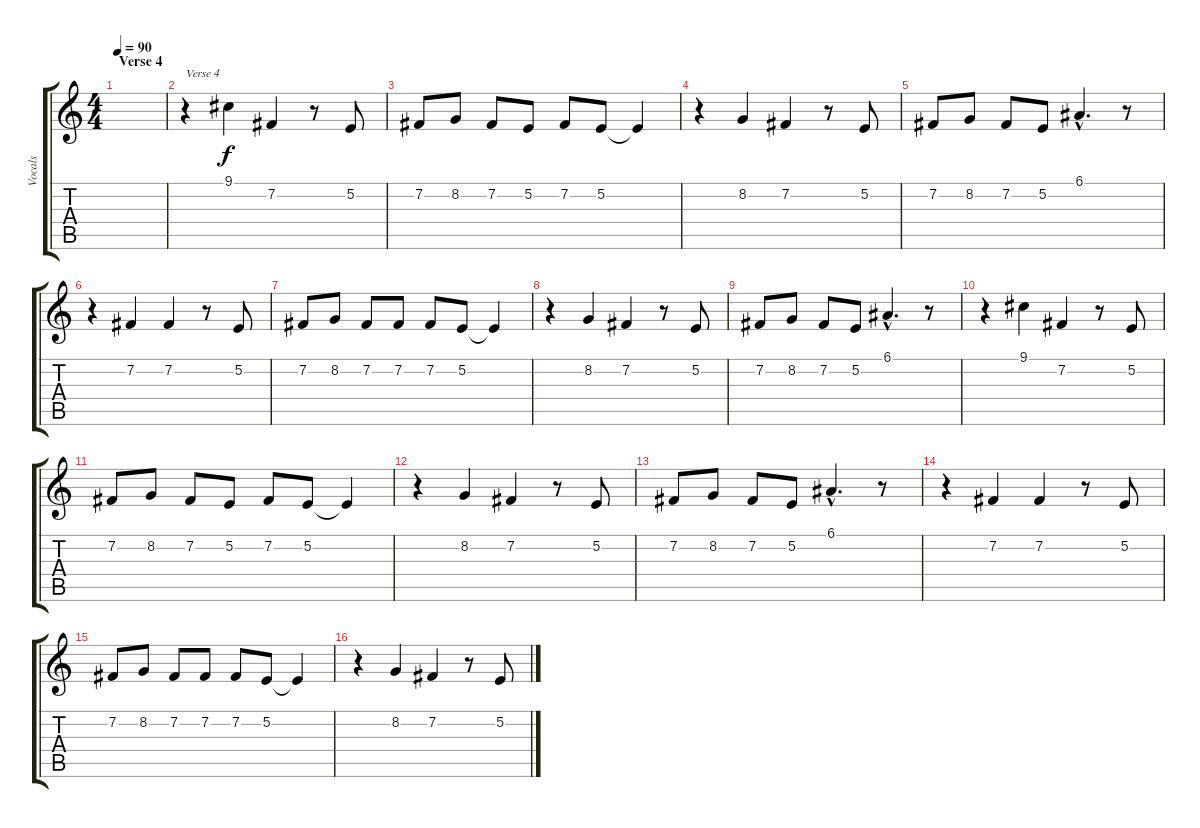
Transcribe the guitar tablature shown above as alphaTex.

\track ("Vocals" "Vocals") {instrument harmonica}
\staff {score tabs}
\tuning (E4 B3 G3 D3 A2 E2) {hide}
\ts (4 4)
\section ("" "Verse 4")
\tempo 90
\clef g2
\ks c
|
r.4{txt "Verse 4"} 9.1.4 7.2.4 r.8 5.2.8 |
7.2.8 8.2.8 7.2.8 5.2.8 7.2.8 5.2.8 5.2{t}.4 |
r.4 8.2.4 7.2.4 r.8 5.2.8 |
7.2.8 8.2.8 7.2.8 5.2.8 6.1{hac}.4{d} r.8 |
r.4 7.2.4 7.2.4 r.8 5.2.8 |
7.2.8 8.2.8 7.2.8 7.2.8 7.2.8 5.2.8 5.2{t}.4 |
r.4 8.2.4 7.2.4 r.8 5.2.8 |
7.2.8 8.2.8 7.2.8 5.2.8 6.1{hac}.4{d} r.8 |
r.4 9.1.4 7.2.4 r.8 5.2.8 |
7.2.8 8.2.8 7.2.8 5.2.8 7.2.8 5.2.8 5.2{t}.4 |
r.4 8.2.4 7.2.4 r.8 5.2.8 |
7.2.8 8.2.8 7.2.8 5.2.8 6.1{hac}.4{d} r.8 |
r.4 7.2.4 7.2.4 r.8 5.2.8 |
7.2.8 8.2.8 7.2.8 7.2.8 7.2.8 5.2.8 5.2{t}.4 |
r.4 8.2.4 7.2.4 r.8 5.2.8
